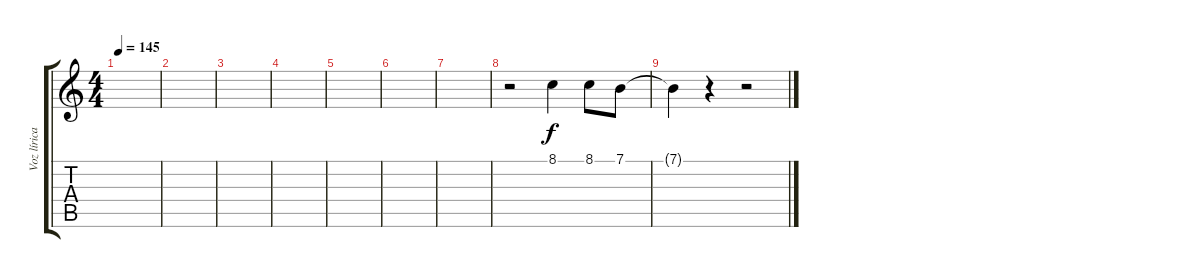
\track ("Voz lírica de la vieja" "Voz lírica") {instrument stringensemble1}
\staff {score tabs}
\tuning (E4 B3 G3 D3 A2 E2) {hide}
\ts (4 4)
\tempo 145
\clef g2
\ks c
|
|
|
|
|
|
|
r.2 8.1.4{volume 15} 8.1.8 7.1.8 |
7.1{t}.4 r.4 r.2
